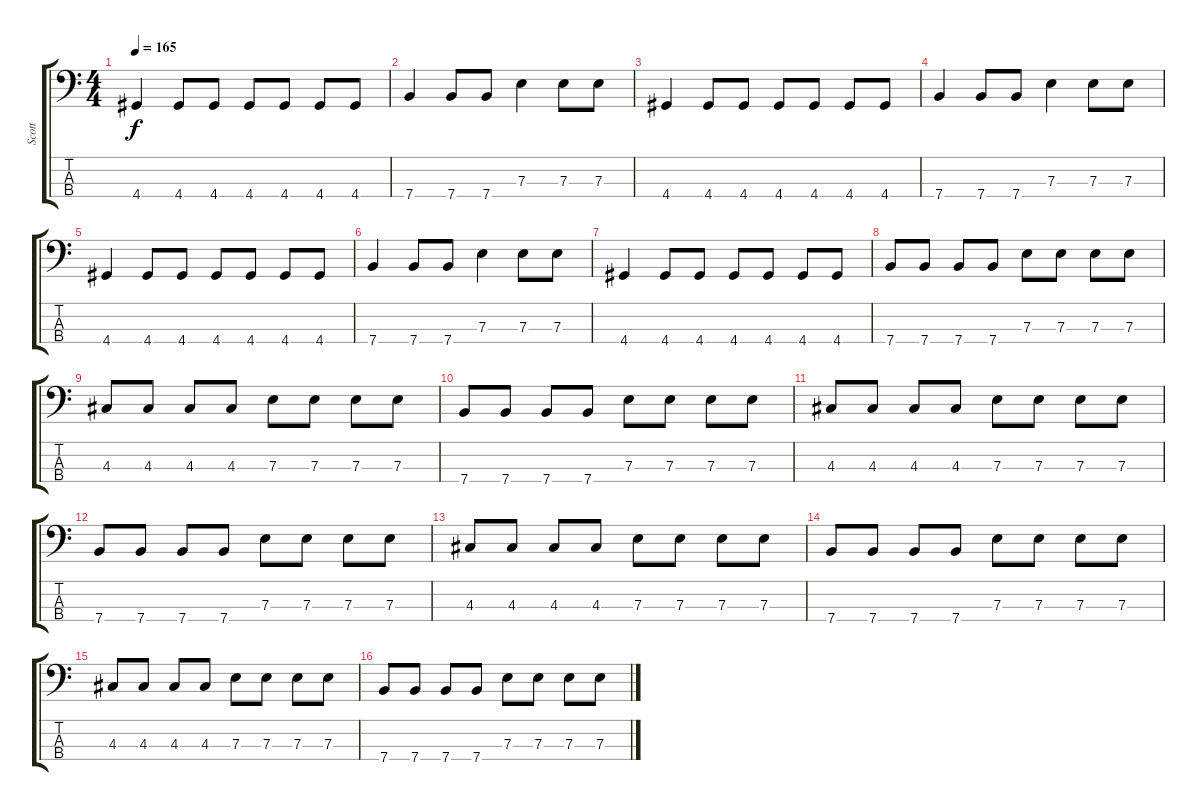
\track ("Scott" "Scott") {instrument electricbasspick}
\staff {score tabs}
\tuning (G2 D2 A1 E1) {hide}
\ts (4 4)
\tempo 165
\clef f4
\ks c
4.4.4{dy f} 4.4.8 4.4.8 4.4.8 4.4.8 4.4.8 4.4.8 |
7.4.4 7.4.8 7.4.8 7.3.4 7.3.8 7.3.8 |
4.4.4 4.4.8 4.4.8 4.4.8 4.4.8 4.4.8 4.4.8 |
7.4.4 7.4.8 7.4.8 7.3.4 7.3.8 7.3.8 |
4.4.4 4.4.8 4.4.8 4.4.8 4.4.8 4.4.8 4.4.8 |
7.4.4 7.4.8 7.4.8 7.3.4 7.3.8 7.3.8 |
4.4.4 4.4.8 4.4.8 4.4.8 4.4.8 4.4.8 4.4.8 |
7.4.8 7.4.8 7.4.8 7.4.8 7.3.8 7.3.8 7.3.8 7.3.8 |
4.3.8 4.3.8 4.3.8 4.3.8 7.3.8 7.3.8 7.3.8 7.3.8 |
7.4.8 7.4.8 7.4.8 7.4.8 7.3.8 7.3.8 7.3.8 7.3.8 |
4.3.8 4.3.8 4.3.8 4.3.8 7.3.8 7.3.8 7.3.8 7.3.8 |
7.4.8 7.4.8 7.4.8 7.4.8 7.3.8 7.3.8 7.3.8 7.3.8 |
4.3.8 4.3.8 4.3.8 4.3.8 7.3.8 7.3.8 7.3.8 7.3.8 |
7.4.8 7.4.8 7.4.8 7.4.8 7.3.8 7.3.8 7.3.8 7.3.8 |
4.3.8 4.3.8 4.3.8 4.3.8 7.3.8 7.3.8 7.3.8 7.3.8 |
7.4.8 7.4.8 7.4.8 7.4.8 7.3.8 7.3.8 7.3.8 7.3.8
